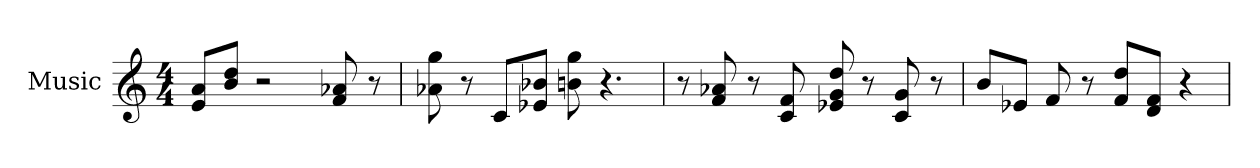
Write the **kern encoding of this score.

**kern
*part1
*staff1
*I"Music
*clefG2
*k[]
*M4/4
*MM170
=1
8e/ 8a/L
8b/ 8dd/J
2r
8f 8a-
8r
=2
8a- 8gg
8r
8c/L
8e-/ 8b-/J
8b 8gg
4.r
=3
8r
8f 8a-
8r
8c 8f
8e- 8g 8dd
8r
8c 8g
8r
=4
8b/L
8e-/J
8f
8r
8f/ 8dd/L
8d/ 8f/J
4r
=
*-
